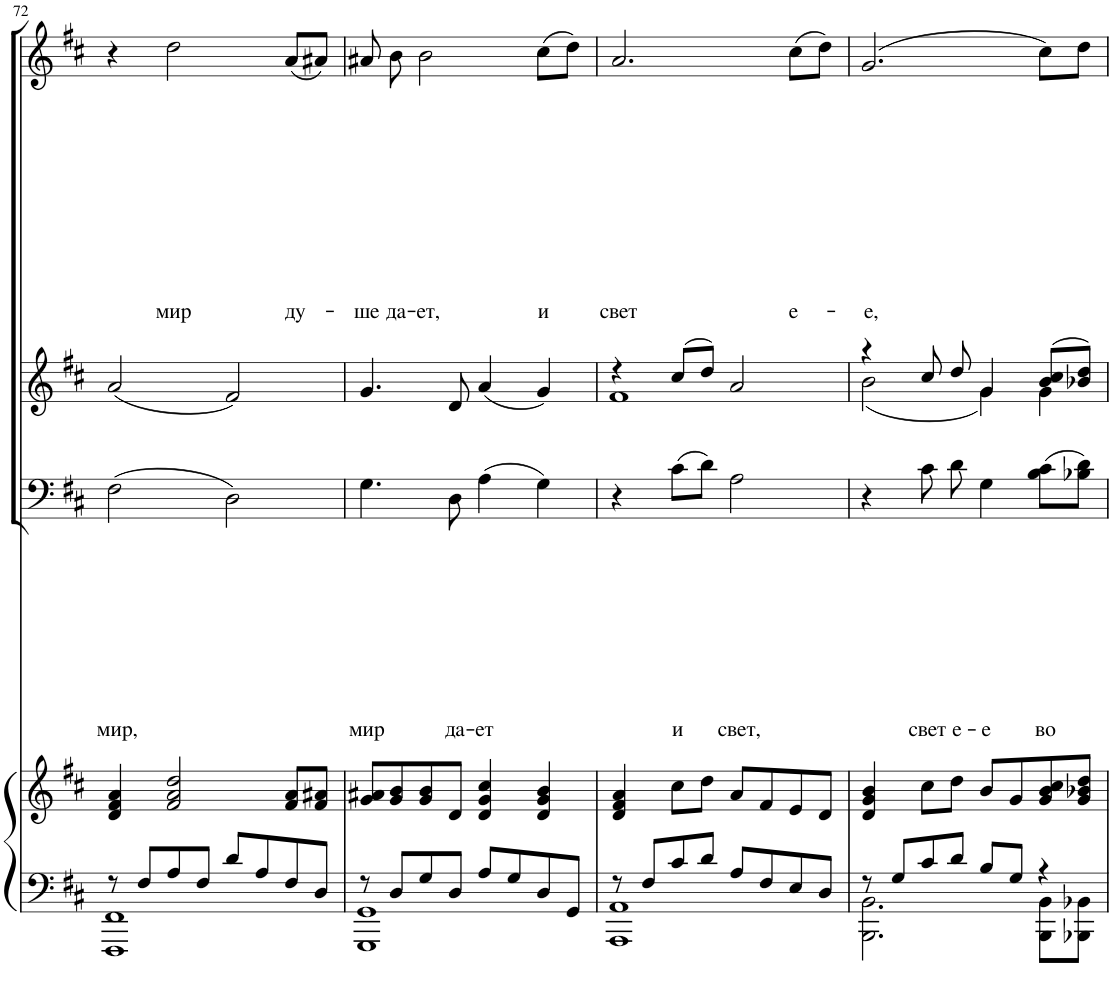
**kern	**kern	**kern	**text	**text	**text	**text	**text	**text	**text	**text	**text	**kern	**kern	**text	**text	**text	**text	**text	**text	**text	**text	**text	**text
*part4	*part4	*part3	*part3	*part3	*part3	*part3	*part3	*part3	*part3	*part3	*part3	*part2	*part1	*part1	*part1	*part1	*part1	*part1	*part1	*part1	*part1	*part1	*part1
*staff5	*staff4	*staff3	*staff3	*staff3	*staff3	*staff3	*staff3	*staff3	*staff3	*staff3	*staff3	*staff2	*staff1	*staff1	*staff1	*staff1	*staff1	*staff1	*staff1	*staff1	*staff1	*staff1	*staff1
*	*	*	*	*	*	*	*	*	*	*	*	*	*I"Soprano	*	*	*	*	*	*	*	*	*	*
!!LO:PB:g=z
*clefF4	*clefG2	*clefF4	*	*	*	*	*	*	*	*	*	*clefG2	*clefG2	*	*	*	*	*	*	*	*	*	*
*k[f#c#]	*k[f#c#]	*k[f#c#]	*	*	*	*	*	*	*	*	*	*k[f#c#]	*k[f#c#]	*	*	*	*	*	*	*	*	*	*
*M4/4	*M4/4	*M4/4	*	*	*	*	*	*	*	*	*	*M4/4	*M4/4	*	*	*	*	*	*	*	*	*	*
=72	=72	=72	=72	=72	=72	=72	=72	=72	=72	=72	=72	=72	=72	=72	=72	=72	=72	=72	=72	=72	=72	=72	=72
*^	*	*	*	*	*	*	*	*	*	*	*	*	*	*	*	*	*	*	*	*	*	*	*
!	!	!	!	!	!	!	!	!	!	!	!	!LO:LY:b	!	!	!	!	!	!	!	!	!	!	!	!
8r	1FFF# 1FF#	4d/ 4f#/ 4a/	(2F#\	.	.	.	.	.	.	.	.	мир,	(2a/	4r	.	.	.	.	.	.	.	.	.	.
8F#/L	.	.	.	.	.	.	.	.	.	.	.	.	.	.	.	.	.	.	.	.	.	.	.	.
!	!	!	!	!	!	!	!	!	!	!	!	!	!	!	!	!	!	!	!	!	!	!	!	!LO:LY:b
8A/	.	2f#/ 2a/ 2dd/	.	.	.	.	.	.	.	.	.	.	.	2dd\	.	.	.	.	.	.	.	.	.	мир
8F#/J	.	.	.	.	.	.	.	.	.	.	.	.	.	.	.	.	.	.	.	.	.	.	.	.
8d/L	.	.	2D\)	.	.	.	.	.	.	.	.	.	2f#/)	.	.	.	.	.	.	.	.	.	.	.
8A/	.	.	.	.	.	.	.	.	.	.	.	.	.	.	.	.	.	.	.	.	.	.	.	.
!	!	!	!	!	!	!	!	!	!	!	!	!	!	!	!	!	!	!	!	!	!	!	!	!LO:LY:b
8F#/	.	8f#/ 8a/L	.	.	.	.	.	.	.	.	.	.	.	(8a/L	.	.	.	.	.	.	.	.	.	ду-
8D/J	.	8f#/ 8a#X/J	.	.	.	.	.	.	.	.	.	.	.	8a#X/J)	.	.	.	.	.	.	.	.	.	.
=73	=73	=73	=73	=73	=73	=73	=73	=73	=73	=73	=73	=73	=73	=73	=73	=73	=73	=73	=73	=73	=73	=73	=73	=73
!	!	!	!	!	!	!	!	!	!	!	!	!LO:LY:b	!	!	!	!	!	!	!	!	!	!	!	!LO:LY:b
8r	1GGG 1GG	8g/ 8a#X/L	4.G\	.	.	.	.	.	.	.	.	мир	4.g/	8a#X/	.	.	.	.	.	.	.	.	.	-ше
!	!	!	!	!	!	!	!	!	!	!	!	!	!	!	!	!	!	!	!	!	!	!	!	!LO:LY:b
8D/L	.	8g/ 8b/	.	.	.	.	.	.	.	.	.	.	.	8b\	.	.	.	.	.	.	.	.	.	да-
!	!	!	!	!	!	!	!	!	!	!	!	!	!	!	!	!	!	!	!	!	!	!	!	!LO:LY:b
8G/	.	8g/ 8b/	.	.	.	.	.	.	.	.	.	.	.	2b\	.	.	.	.	.	.	.	.	.	-ет,
!	!	!	!	!	!	!	!	!	!	!	!	!LO:LY:b	!	!	!	!	!	!	!	!	!	!	!	!
8D/J	.	8d/J	8D\	.	.	.	.	.	.	.	.	да-	8d/	.	.	.	.	.	.	.	.	.	.	.
!	!	!	!	!	!	!	!	!	!	!	!	!LO:LY:b	!	!	!	!	!	!	!	!	!	!	!	!
8A/L	.	4d/ 4g/ 4cc#/	(4A\	.	.	.	.	.	.	.	.	-ет	(4a/	.	.	.	.	.	.	.	.	.	.	.
8G/	.	.	.	.	.	.	.	.	.	.	.	.	.	.	.	.	.	.	.	.	.	.	.	.
!	!	!	!	!	!	!	!	!	!	!	!	!	!	!	!	!	!	!	!	!	!	!	!	!LO:LY:b
8D/	.	4d/ 4g/ 4b/	4G\)	.	.	.	.	.	.	.	.	.	4g/)	(8cc#\L	.	.	.	.	.	.	.	.	.	и
8GG/J	.	.	.	.	.	.	.	.	.	.	.	.	.	8dd\J)	.	.	.	.	.	.	.	.	.	.
=74	=74	=74	=74	=74	=74	=74	=74	=74	=74	=74	=74	=74	=74	=74	=74	=74	=74	=74	=74	=74	=74	=74	=74	=74
*	*	*	*	*	*	*	*	*	*	*	*	*	*^	*	*	*	*	*	*	*	*	*	*	*
!	!	!	!	!	!	!	!	!	!	!	!	!	!	!	!	!	!	!	!	!	!	!	!	!	!LO:LY:b
8r	1AAA 1AA	4d/ 4f#/ 4a/	4r	.	.	.	.	.	.	.	.	.	4r	1f#	2.a/	.	.	.	.	.	.	.	.	.	свет
8F#/L	.	.	.	.	.	.	.	.	.	.	.	.	.	.	.	.	.	.	.	.	.	.	.	.	.
!	!	!	!	!	!	!	!	!	!	!	!	!LO:LY:b	!	!	!	!	!	!	!	!	!	!	!	!	!
8c#/	.	8cc#\L	(8c#\L	.	.	.	.	.	.	.	.	и	(8cc#/L	.	.	.	.	.	.	.	.	.	.	.	.
8d/J	.	8dd\J	8d\J)	.	.	.	.	.	.	.	.	.	8dd/J)	.	.	.	.	.	.	.	.	.	.	.	.
!	!	!	!	!	!	!	!	!	!	!	!	!LO:LY:b	!	!	!	!	!	!	!	!	!	!	!	!	!
8A/L	.	8a/L	2A\	.	.	.	.	.	.	.	.	свет,	2a/	.	.	.	.	.	.	.	.	.	.	.	.
8F#/	.	8f#/	.	.	.	.	.	.	.	.	.	.	.	.	.	.	.	.	.	.	.	.	.	.	.
!	!	!	!	!	!	!	!	!	!	!	!	!	!	!	!	!	!	!	!	!	!	!	!	!	!LO:LY:b
8E/	.	8e/	.	.	.	.	.	.	.	.	.	.	.	.	(8cc#\L	.	.	.	.	.	.	.	.	.	е-
8D/J	.	8d/J	.	.	.	.	.	.	.	.	.	.	.	.	8dd\J)	.	.	.	.	.	.	.	.	.	.
=75	=75	=75	=75	=75	=75	=75	=75	=75	=75	=75	=75	=75	=75	=75	=75	=75	=75	=75	=75	=75	=75	=75	=75	=75	=75
!	!	!	!	!	!	!	!	!	!	!	!	!	!	!	!	!	!	!	!	!	!	!	!	!	!LO:LY:b
8r	2.BBB\ 2.BB\	4d/ 4g/ 4b/	4r	.	.	.	.	.	.	.	.	.	4r	(2b\	(2.g/	.	.	.	.	.	.	.	.	.	-е,
8G/L	.	.	.	.	.	.	.	.	.	.	.	.	.	.	.	.	.	.	.	.	.	.	.	.	.
!	!	!	!	!	!	!	!	!	!	!	!	!LO:LY:b	!	!	!	!	!	!	!	!	!	!	!	!	!
8c#/	.	8cc#\L	8c#\	.	.	.	.	.	.	.	.	свет	8cc#/	.	.	.	.	.	.	.	.	.	.	.	.
!	!	!	!	!	!	!	!	!	!	!	!	!LO:LY:b	!	!	!	!	!	!	!	!	!	!	!	!	!
8d/J	.	8dd\J	8d\	.	.	.	.	.	.	.	.	е-	8dd/	.	.	.	.	.	.	.	.	.	.	.	.
!	!	!	!	!	!	!	!	!	!	!	!	!LO:LY:b	!	!	!	!	!	!	!	!	!	!	!	!	!
8B/L	.	8b/L	4G\	.	.	.	.	.	.	.	.	-е	4g/	4g\)	.	.	.	.	.	.	.	.	.	.	.
8G/J	.	8g/	.	.	.	.	.	.	.	.	.	.	.	.	.	.	.	.	.	.	.	.	.	.	.
!	!	!	!	!	!	!	!	!	!	!	!	!LO:LY:b	!	!	!	!	!	!	!	!	!	!	!	!	!
4r	8BBB\ 8BB\L	8g/ 8b/ 8cc#/	(8B\ 8c#\L	.	.	.	.	.	.	.	.	во	(8b/ 8cc#/L	4g\	8cc#\L)	.	.	.	.	.	.	.	.	.	.
.	8BBB-X\ 8BB-X\J	8g/ 8b-X/ 8dd/J	8B-X\ 8d\J)	.	.	.	.	.	.	.	.	.	8b-X/ 8dd/J)	.	8dd\J	.	.	.	.	.	.	.	.	.	.
*v	*v	*	*	*	*	*	*	*	*	*	*	*	*v	*v	*	*	*	*	*	*	*	*	*	*	*
=	=	=	=	=	=	=	=	=	=	=	=	=	=	=	=	=	=	=	=	=	=	=	=
*-	*-	*-	*-	*-	*-	*-	*-	*-	*-	*-	*-	*-	*-	*-	*-	*-	*-	*-	*-	*-	*-	*-	*-
